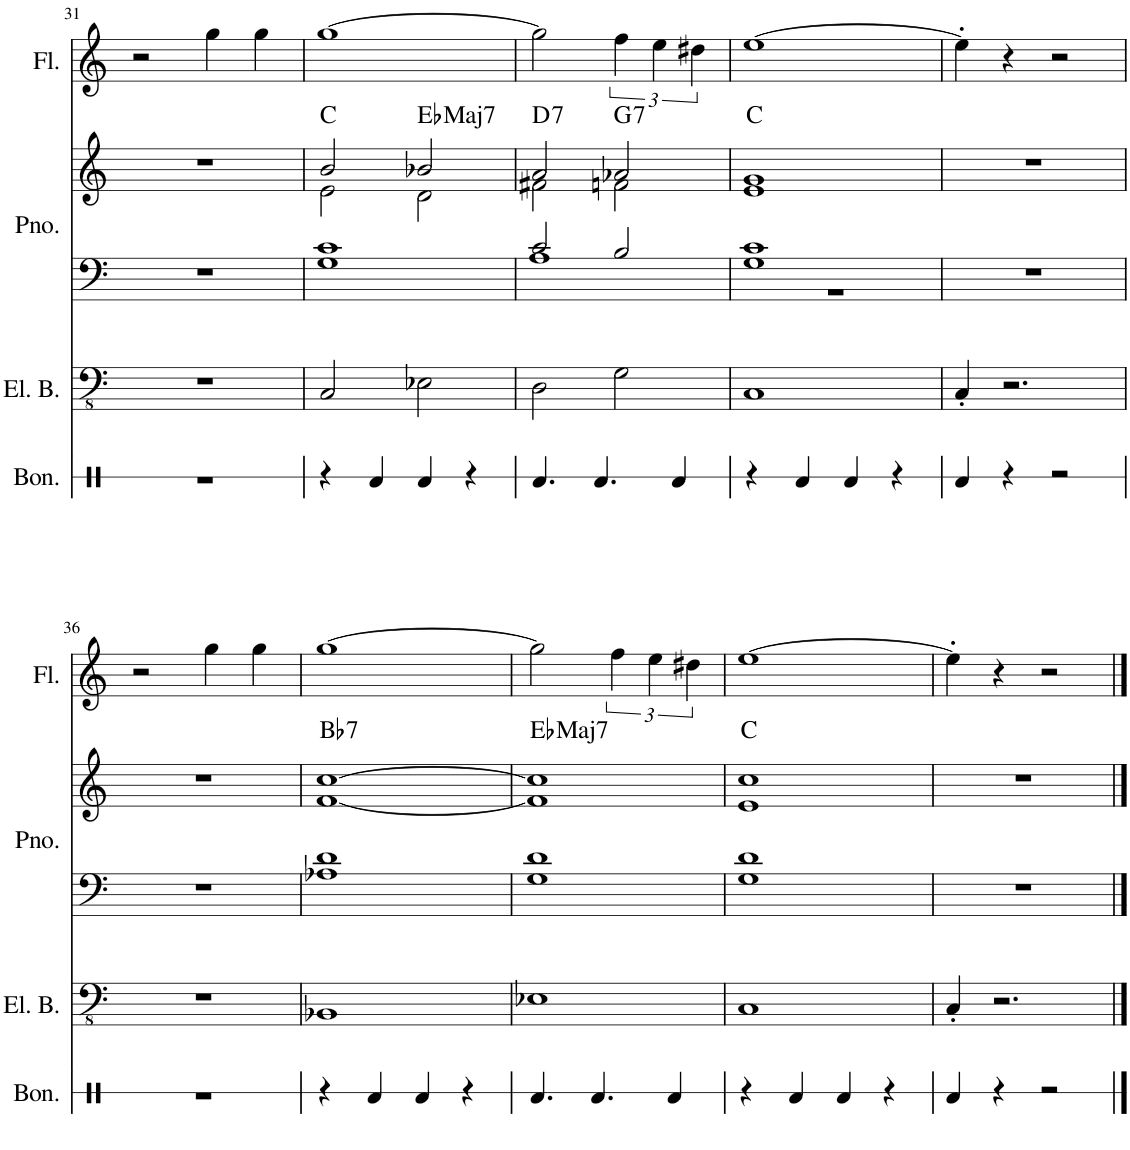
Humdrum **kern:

**kern	**kern	**kern	**kern	**harte	**kern
*part4	*part3	*part2	*part2	*part2	*part1
*staff5	*staff4	*staff3	*staff2	*	*staff1
*I"Bongos	*I"Electric Bass	*I"Piano	*	*	*I"Flute
*I'Bon.	*I'El. B.	*I'Pno.	*	*	*I'Fl.
!!LO:PB:g=z
*clefX	*clefFv4	*clefF4	*clefG2	*	*clefG2
*k[]	*k[]	*k[]	*k[]	*	*k[]
*M4/4	*M4/4	*M4/4	*M4/4	*	*M4/4
=31	=31	=31	=31	=31	=31
1r	1r	1r	1r	.	2r
.	.	.	.	.	4gg\
.	.	.	.	.	4gg\
=32	=32	=32	=32	=32	=32
*	*	*^	*^	*	*
4r	2CC/	1c	1G	2b/	2e\	C:maj	[1gg
4Rd/	.	.	.	.	.	.	.
!	!	!	!	!	!	!LO:H:kt=Maj7	!
4Rd/	2EE-X\	.	.	2b-X/	2d\	Eb:maj7	.
4r	.	.	.	.	.	.	.
=33	=33	=33	=33	=33	=33	=33	=33
!	!	!	!	!	!	!LO:H:kt=7	!
4.Rd/	2DD\	2c/	1A	2a/	2f#X\	D:7	2gg\]
4.Rd/	.	.	.	.	.	.	.
!	!	!	!	!	!	!LO:H:kt=7	!
.	2GG\	2B/	.	2a-X/	2fn\	G:7	6ff\
.	.	.	.	.	.	.	6ee\
4Rd/	.	.	.	.	.	.	.
.	.	.	.	.	.	.	6dd#X\
*	*	*	*	*v	*v	*	*
=34	=34	=34	=34	=34	=34	=34
4r	1CC	1G 1c	1r	1e 1g	C:maj	[1ee
4Rd/	.	.	.	.	.	.
4Rd/	.	.	.	.	.	.
4r	.	.	.	.	.	.
*	*	*v	*v	*	*	*
=35	=35	=35	=35	=35	=35
4Rd/	4CC'/	1r	1r	.	4ee'\]
4r	2.r	.	.	.	4r
2r	.	.	.	.	2r
!!LO:LB:g=z
=36	=36	=36	=36	=36	=36
1r	1r	1r	1r	.	2r
.	.	.	.	.	4gg\
.	.	.	.	.	4gg\
=37	=37	=37	=37	=37	=37
!	!	!	!	!LO:H:kt=7	!
4r	1BBB-X	1A-X 1d	[1f [1cc	Bb:7	[1gg
4Rd/	.	.	.	.	.
4Rd/	.	.	.	.	.
4r	.	.	.	.	.
=38	=38	=38	=38	=38	=38
!	!	!	!	!LO:H:kt=Maj7	!
4.Rd/	1EE-X	1G 1d	1f] 1cc]	Eb:maj7	2gg\]
4.Rd/	.	.	.	.	.
.	.	.	.	.	6ff\
.	.	.	.	.	6ee\
4Rd/	.	.	.	.	.
.	.	.	.	.	6dd#X\
=39	=39	=39	=39	=39	=39
4r	1CC	1G 1d	1e 1cc	C:maj	[1ee
4Rd/	.	.	.	.	.
4Rd/	.	.	.	.	.
4r	.	.	.	.	.
=40	=40	=40	=40	=40	=40
4Rd/	4CC'/	1r	1r	.	4ee'\]
4r	2.r	.	.	.	4r
2r	.	.	.	.	2r
==	==	==	==	==	==
*-	*-	*-	*-	*-	*-
